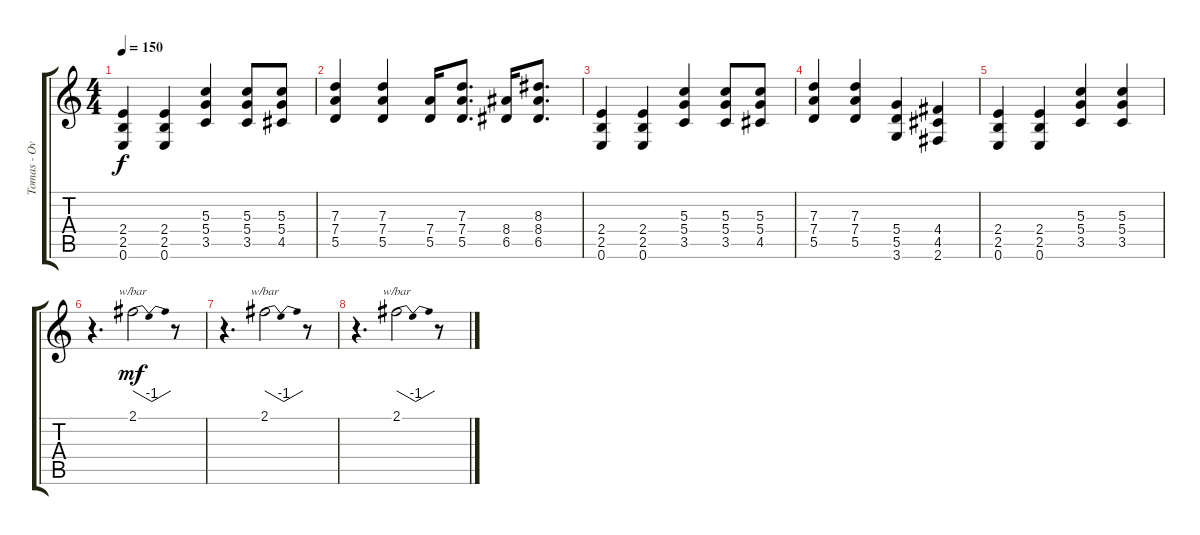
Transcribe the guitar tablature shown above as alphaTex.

\track ("Tomas - Overdub Guitar" "Tomas - Ov") {instrument distortionguitar}
\staff {score tabs}
\tuning (E4 B3 G3 D3 A2 E2) {hide}
\ts (4 4)
\tempo 150
\clef g2
\ks c
(2.4 2.5 0.6).4{dy f} (2.4 2.5 0.6).4 (5.3 5.4 3.5).4 (5.3 5.4 3.5).8 (5.3 5.4 4.5).8 |
(7.3 7.4 5.5).4 (7.3 7.4 5.5).4 (7.4 5.5).16 (7.3 7.4 5.5).8{d} (8.4 6.5).16 (8.3 8.4 6.5).8{d} |
(2.4 2.5 0.6).4 (2.4 2.5 0.6).4 (5.3 5.4 3.5).4 (5.3 5.4 3.5).8 (5.3 5.4 4.5).8 |
(7.3 7.4 5.5).4 (7.3 7.4 5.5).4 (5.4 5.5 3.6).4 (4.4 4.5 2.6).4 |
(2.4 2.5 0.6).4 (2.4 2.5 0.6).4 (5.3 5.4 3.5).4 (5.3 5.4 3.5).4 |
r.4{d} 2.1.2{tbe (dip default 0 0 30 -4 60 0) dy mf} r.8 |
r.4{d} 2.1.2{tbe (dip default 0 0 30 -4 60 0)} r.8 |
r.4{d} 2.1.2{tbe (dip default 0 0 30 -4 60 0)} r.8
